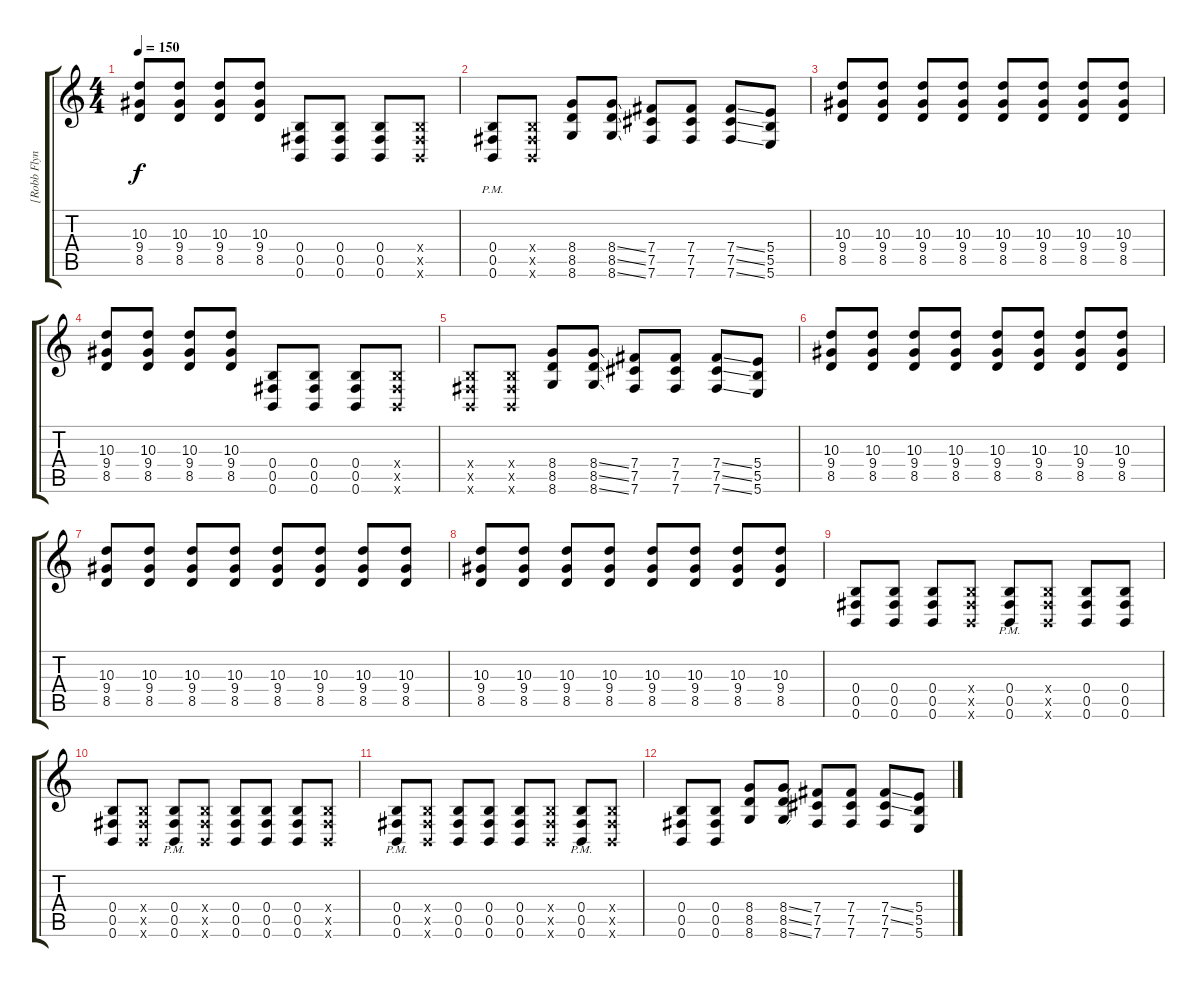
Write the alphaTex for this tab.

\track ("[Robb Flynn] Guitar" "[Robb Flyn") {instrument distortionguitar}
\staff {score tabs}
\tuning (Db4 Ab3 E3 B2 Gb2 B1) {hide}
\ts (4 4)
\tempo 150
\clef g2
\ks c
(10.3 9.4 8.5).8{dy f} (10.3 9.4 8.5).8 (10.3 9.4 8.5).8 (10.3 9.4 8.5).8 (0.4 0.5 0.6).8 (0.4 0.5 0.6).8 (0.4 0.5 0.6).8 (0.4{x} 0.5{x} 0.6{x}).8 |
(0.4{pm} 0.5{pm} 0.6{pm}).8 (0.4{x} 0.5{x} 0.6{x}).8 (8.4 8.5 8.6).8 (8.4{ss} 8.5{ss} 8.6{ss}).8 (7.4 7.5 7.6).8 (7.4 7.5 7.6).8 (7.4{ss} 7.5{ss} 7.6{ss}).8 (5.4 5.5 5.6).8 |
(10.3 9.4 8.5).8 (10.3 9.4 8.5).8 (10.3 9.4 8.5).8 (10.3 9.4 8.5).8 (10.3 9.4 8.5).8 (10.3 9.4 8.5).8 (10.3 9.4 8.5).8 (10.3 9.4 8.5).8 |
(10.3 9.4 8.5).8 (10.3 9.4 8.5).8 (10.3 9.4 8.5).8 (10.3 9.4 8.5).8 (0.4 0.5 0.6).8 (0.4 0.5 0.6).8 (0.4 0.5 0.6).8 (0.4{x} 0.5{x} 0.6{x}).8 |
(0.4{x} 0.5{x} 0.6{x}).8 (0.4{x} 0.5{x} 0.6{x}).8 (8.4 8.5 8.6).8 (8.4{ss} 8.5{ss} 8.6{ss}).8 (7.4 7.5 7.6).8 (7.4 7.5 7.6).8 (7.4{ss} 7.5{ss} 7.6{ss}).8 (5.4 5.5 5.6).8 |
(10.3 9.4 8.5).8 (10.3 9.4 8.5).8 (10.3 9.4 8.5).8 (10.3 9.4 8.5).8 (10.3 9.4 8.5).8 (10.3 9.4 8.5).8 (10.3 9.4 8.5).8 (10.3 9.4 8.5).8 |
(10.3 9.4 8.5).8 (10.3 9.4 8.5).8 (10.3 9.4 8.5).8 (10.3 9.4 8.5).8 (10.3 9.4 8.5).8 (10.3 9.4 8.5).8 (10.3 9.4 8.5).8 (10.3 9.4 8.5).8 |
(10.3 9.4 8.5).8 (10.3 9.4 8.5).8 (10.3 9.4 8.5).8 (10.3 9.4 8.5).8 (10.3 9.4 8.5).8 (10.3 9.4 8.5).8 (10.3 9.4 8.5).8 (10.3 9.4 8.5).8 |
(0.4 0.5 0.6).8 (0.4 0.5 0.6).8 (0.4 0.5 0.6).8 (0.4{x} 0.5{x} 0.6{x}).8 (0.4{pm} 0.5{pm} 0.6{pm}).8 (0.4{x} 0.5{x} 0.6{x}).8 (0.4 0.5 0.6).8 (0.4 0.5 0.6).8 |
(0.4 0.5 0.6).8 (0.4{x} 0.5{x} 0.6{x}).8 (0.4{pm} 0.5{pm} 0.6{pm}).8 (0.4{x} 0.5{x} 0.6{x}).8 (0.4 0.5 0.6).8 (0.4 0.5 0.6).8 (0.4 0.5 0.6).8 (0.4{x} 0.5{x} 0.6{x}).8 |
(0.4{pm} 0.5{pm} 0.6{pm}).8 (0.4{x} 0.5{x} 0.6{x}).8 (0.4 0.5 0.6).8 (0.4 0.5 0.6).8 (0.4 0.5 0.6).8 (0.4{x} 0.5{x} 0.6{x}).8 (0.4{pm} 0.5{pm} 0.6{pm}).8 (0.4{x} 0.5{x} 0.6{x}).8 |
(0.4 0.5 0.6).8 (0.4 0.5 0.6).8 (8.4 8.5 8.6).8 (8.4{ss} 8.5{ss} 8.6{ss}).8 (7.4 7.5 7.6).8 (7.4 7.5 7.6).8 (7.4{ss} 7.5{ss} 7.6).8 (5.4 5.5 5.6).8
